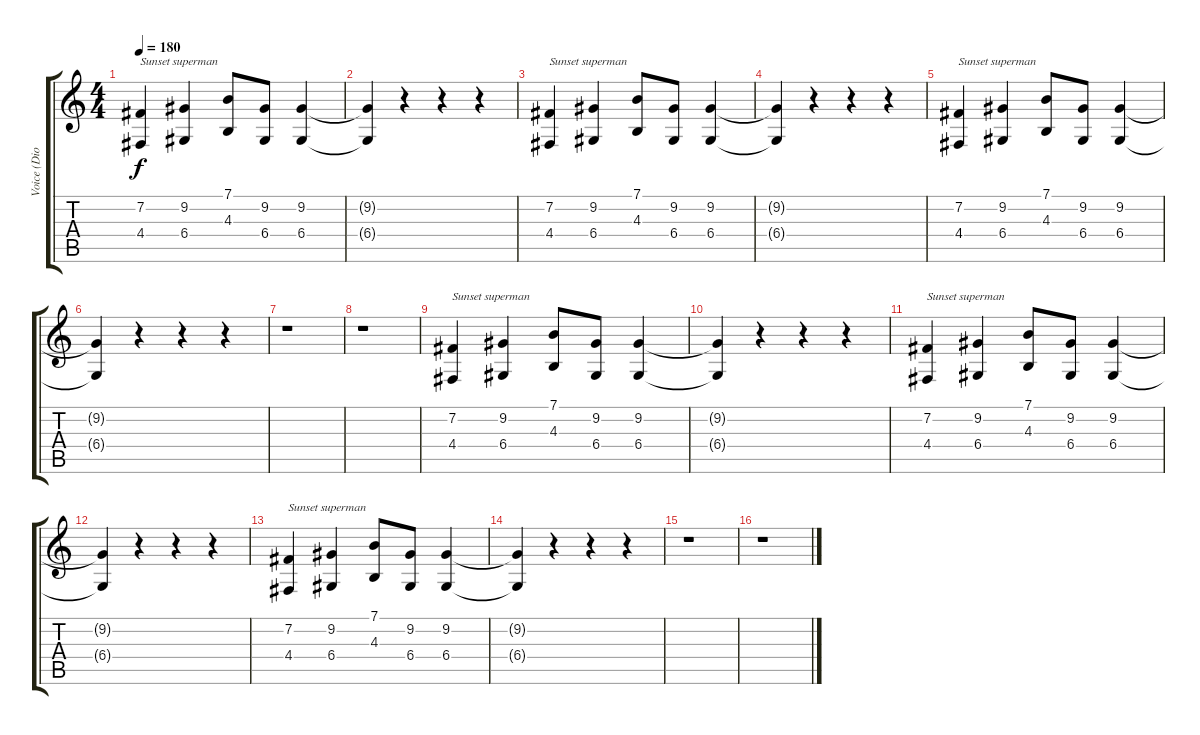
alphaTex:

\track ("Voice (Dio)" "Voice (Dio") {instrument cello}
\staff {score tabs}
\tuning (E4 B3 G3 D3 A2 E2) {hide}
\ts (4 4)
\tempo 180
\clef g2
\ks c
(7.2 4.4).4{txt "Sunset superman" dy f} (9.2 6.4).4 (7.1 4.3).8 (9.2 6.4).8 (9.2 6.4).4 |
(9.2{t} 6.4{t}).4 r.4 r.4 r.4 |
(7.2 4.4).4{txt "Sunset superman"} (9.2 6.4).4 (7.1 4.3).8 (9.2 6.4).8 (9.2 6.4).4 |
(9.2{t} 6.4{t}).4 r.4 r.4 r.4 |
(7.2 4.4).4{txt "Sunset superman"} (9.2 6.4).4 (7.1 4.3).8 (9.2 6.4).8 (9.2 6.4).4 |
(9.2{t} 6.4{t}).4 r.4 r.4 r.4 |
r.1 |
r.1 |
(7.2 4.4).4{txt "Sunset superman"} (9.2 6.4).4 (7.1 4.3).8 (9.2 6.4).8 (9.2 6.4).4 |
(9.2{t} 6.4{t}).4 r.4 r.4 r.4 |
(7.2 4.4).4{txt "Sunset superman"} (9.2 6.4).4 (7.1 4.3).8 (9.2 6.4).8 (9.2 6.4).4 |
(9.2{t} 6.4{t}).4 r.4 r.4 r.4 |
(7.2 4.4).4{txt "Sunset superman"} (9.2 6.4).4 (7.1 4.3).8 (9.2 6.4).8 (9.2 6.4).4 |
(9.2{t} 6.4{t}).4 r.4 r.4 r.4 |
r.1 |
r.1
